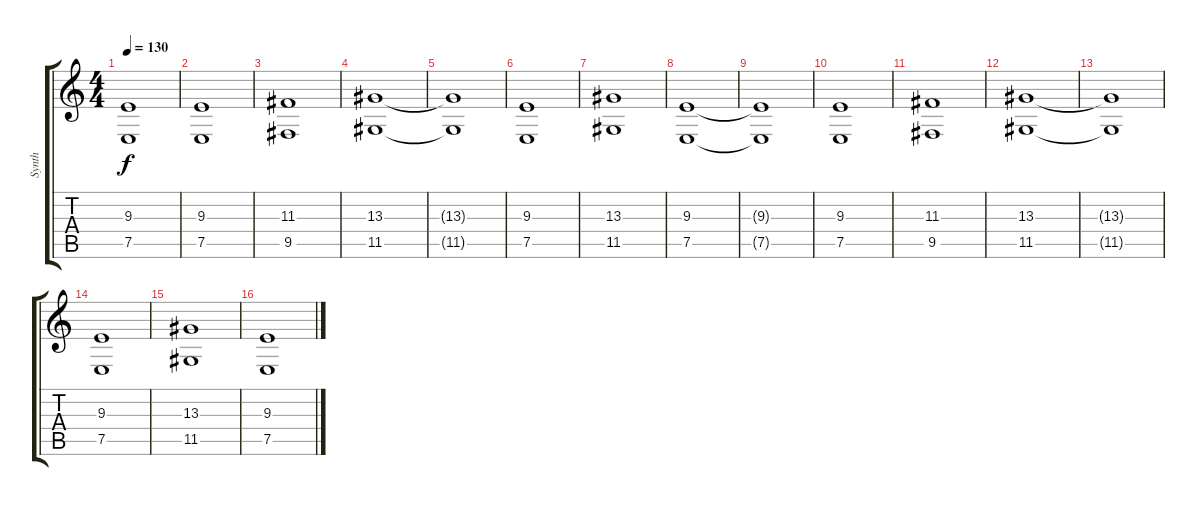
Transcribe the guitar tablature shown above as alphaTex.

\track ("Synth" "Synth") {instrument synthbrass1}
\staff {score tabs}
\tuning (E4 B3 G3 D3 A2 E2) {hide}
\ts (4 4)
\tempo 130
\clef g2
\ks c
(9.3{t} 7.5{t}).1{dy f} |
(9.3 7.5).1 |
(11.3 9.5).1 |
(13.3 11.5).1 |
(13.3{t} 11.5{t}).1 |
(9.3 7.5).1 |
(13.3 11.5).1 |
(9.3 7.5).1 |
(9.3{t} 7.5{t}).1 |
(9.3 7.5).1 |
(11.3 9.5).1 |
(13.3 11.5).1 |
(13.3{t} 11.5{t}).1 |
(9.3 7.5).1 |
(13.3 11.5).1 |
(9.3 7.5).1
